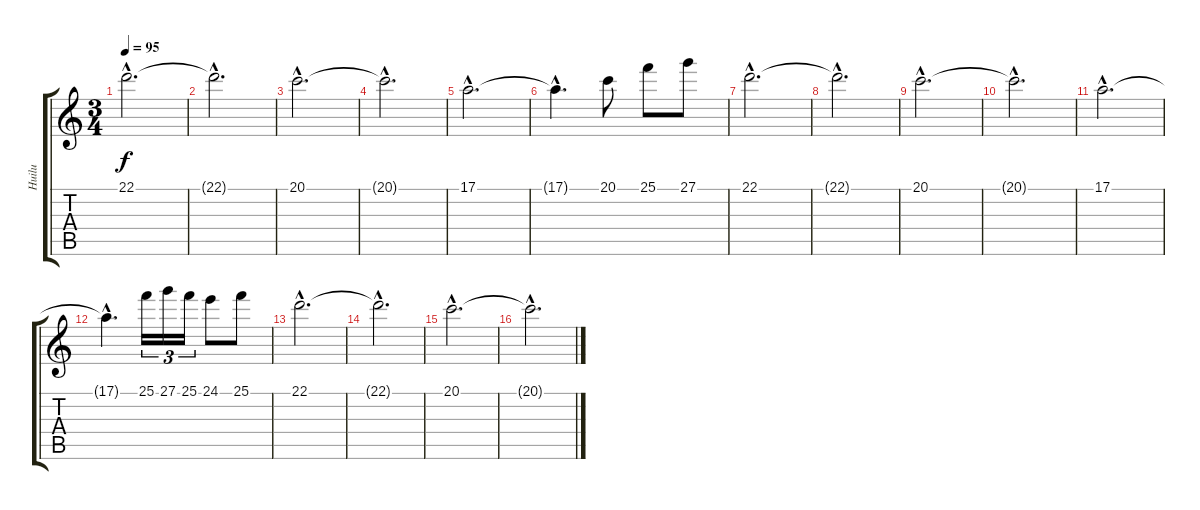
\track ("Huilu" "Huilu") {instrument flute}
\staff {score tabs}
\tuning (E4 B3 G3 D3 A2 E2) {hide}
\ts (3 4)
\tempo 95
\clef g2
\ks c
22.1{hac}.2{d dy f instrument flute} |
22.1{hac t}.2{d} |
20.1{hac}.2{d} |
20.1{hac t}.2{d} |
17.1{hac}.2{d} |
17.1{hac t}.4{d} 20.1.8 25.1.8 27.1.8 |
22.1{hac}.2{d} |
22.1{hac t}.2{d} |
20.1{hac}.2{d} |
20.1{hac t}.2{d} |
17.1{hac}.2{d} |
17.1{hac t}.4{d} 25.1.16{tu (3 2)} 27.1.16{tu (3 2)} 25.1.16{tu (3 2)} 24.1.8 25.1.8 |
22.1{hac}.2{d} |
22.1{hac t}.2{d} |
20.1{hac}.2{d} |
20.1{hac t}.2{d}
